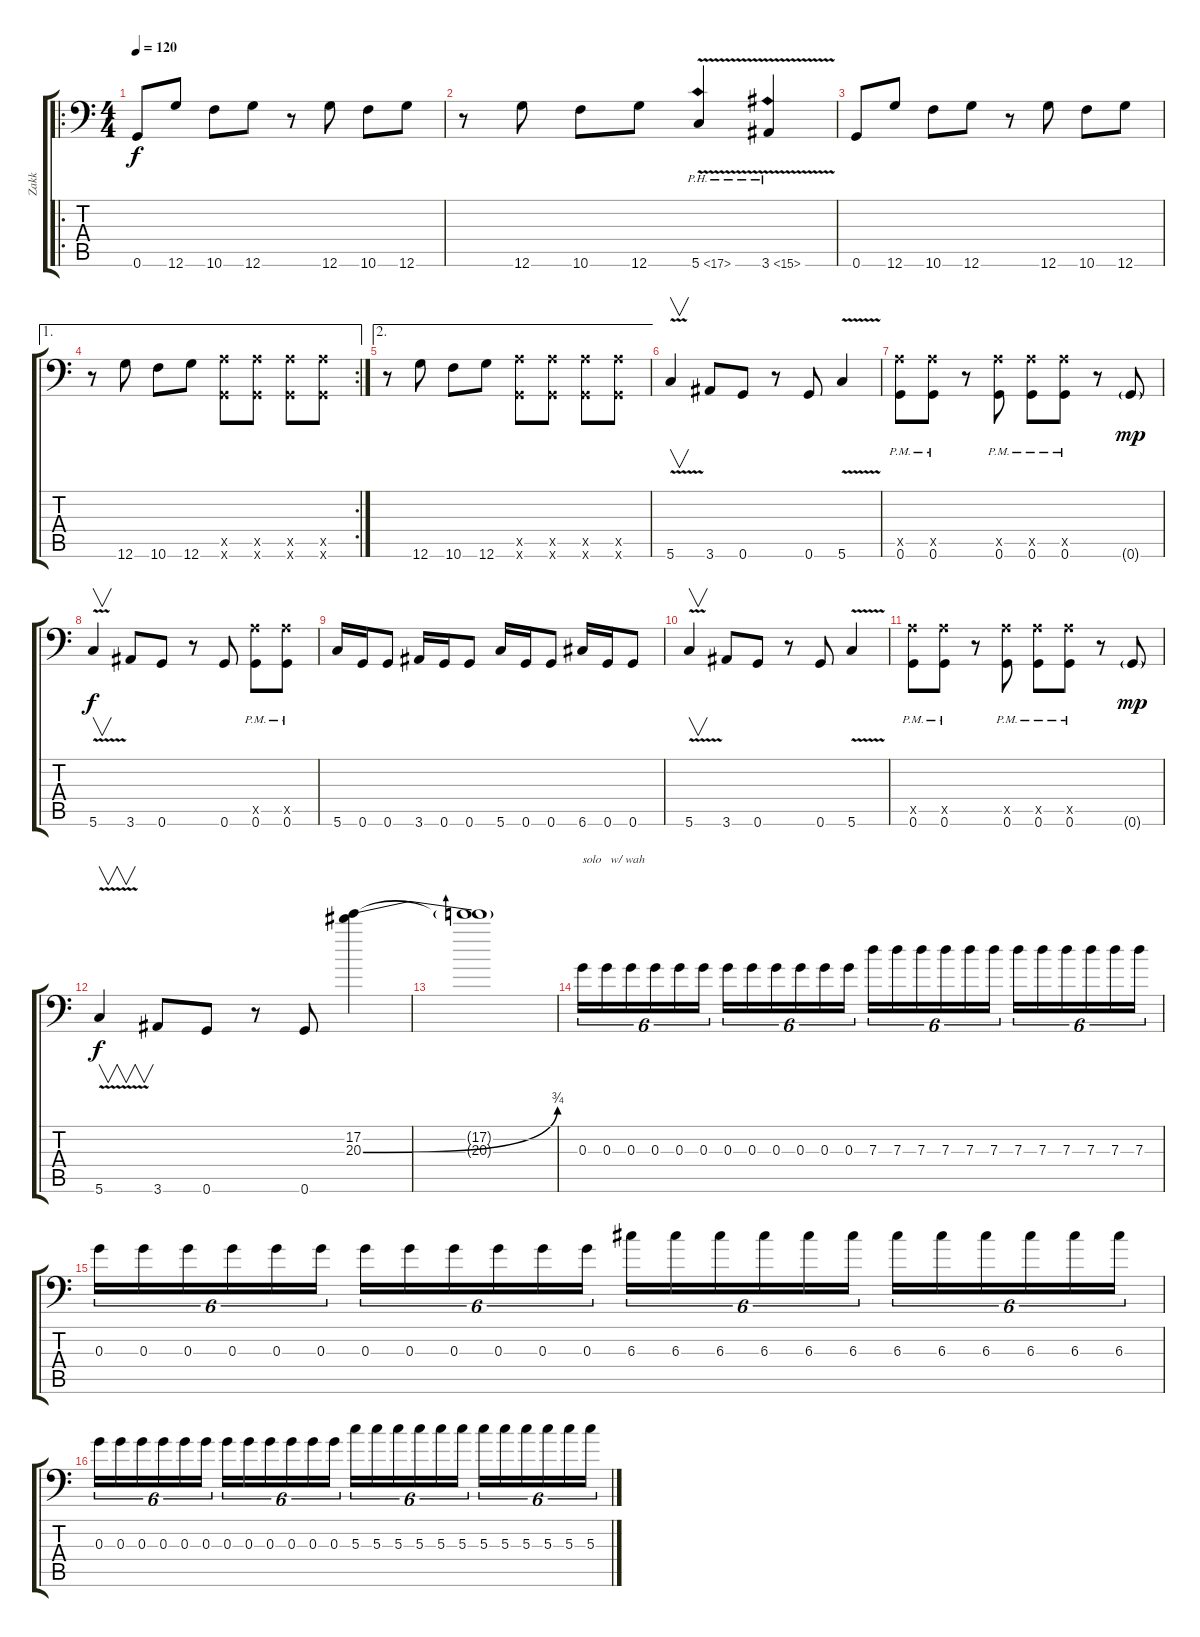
\track ("Zakk" "Zakk") {instrument overdrivenguitar}
\staff {score tabs}
\tuning (E4 B3 G3 D3 A2 G1) {hide}
\ro
\ts (4 4)
\tempo 120
\clef f4
\ks c
0.6.8{dy f} 12.6.8 10.6.8 12.6.8 r.8 12.6.8 10.6.8 12.6.8 |
r.8 12.6.8 10.6.8 12.6.8 5.6{ph 12 v}.4 3.6{ph 12 v}.4 |
0.6.8 12.6.8 10.6.8 12.6.8 r.8 12.6.8 10.6.8 12.6.8 |
\ae 1
\rc 2
r.8 12.6.8 10.6.8 12.6.8 (0.5{x} 0.6{x}).8 (0.5{x} 0.6{x}).8 (0.5{x} 0.6{x}).8 (0.5{x} 0.6{x}).8 |
\ae 2
r.8 12.6.8 10.6.8 12.6.8 (0.5{x} 0.6{x}).8 (0.5{x} 0.6{x}).8 (0.5{x} 0.6{x}).8 (0.5{x} 0.6{x}).8 |
5.6{v}.4{v} 3.6.8 0.6.8 r.8 0.6.8 5.6{v}.4 |
(0.5{x} 0.6{pm}).8 (0.5{x} 0.6{pm}).8 r.8 (0.5{x} 0.6{pm}).8 (0.5{x} 0.6{pm}).8 (0.5{x} 0.6{pm}).8 r.8 0.6{g}.8{dy mp} |
5.6{v}.4{v dy f} 3.6.8 0.6.8 r.8 0.6.8 (0.5{x} 0.6{pm}).8 (0.5{x} 0.6{pm}).8 |
5.6.16 0.6.16 0.6.8 3.6.16 0.6.16 0.6.8 5.6.16 0.6.16 0.6.8 6.6.16 0.6.16 0.6.8 |
5.6{v}.4{v} 3.6.8 0.6.8 r.8 0.6.8 5.6{v}.4 |
(0.5{x} 0.6{pm}).8 (0.5{x} 0.6{pm}).8 r.8 (0.5{x} 0.6{pm}).8 (0.5{x} 0.6{pm}).8 (0.5{x} 0.6{pm}).8 r.8 0.6{g}.8{dy mp} |
5.6{v}.4{v dy f} 3.6.8 0.6.8 r.8 0.6.8 (17.2 20.3{be (bend 0 0 60 3)}).4 |
(17.2{t} 20.3{t}).1 |
0.3.16{tu (6 4) txt "solo   w/ wah"} 0.3.16{tu (6 4)} 0.3.16{tu (6 4)} 0.3.16{tu (6 4)} 0.3.16{tu (6 4)} 0.3.16{tu (6 4)} 0.3.16{tu (6 4)} 0.3.16{tu (6 4)} 0.3.16{tu (6 4)} 0.3.16{tu (6 4)} 0.3.16{tu (6 4)} 0.3.16{tu (6 4)} 7.3.16{tu (6 4)} 7.3.16{tu (6 4)} 7.3.16{tu (6 4)} 7.3.16{tu (6 4)} 7.3.16{tu (6 4)} 7.3.16{tu (6 4)} 7.3.16{tu (6 4)} 7.3.16{tu (6 4)} 7.3.16{tu (6 4)} 7.3.16{tu (6 4)} 7.3.16{tu (6 4)} 7.3.16{tu (6 4)} |
0.3.16{tu (6 4)} 0.3.16{tu (6 4)} 0.3.16{tu (6 4)} 0.3.16{tu (6 4)} 0.3.16{tu (6 4)} 0.3.16{tu (6 4)} 0.3.16{tu (6 4)} 0.3.16{tu (6 4)} 0.3.16{tu (6 4)} 0.3.16{tu (6 4)} 0.3.16{tu (6 4)} 0.3.16{tu (6 4)} 6.3.16{tu (6 4)} 6.3.16{tu (6 4)} 6.3.16{tu (6 4)} 6.3.16{tu (6 4)} 6.3.16{tu (6 4)} 6.3.16{tu (6 4)} 6.3.16{tu (6 4)} 6.3.16{tu (6 4)} 6.3.16{tu (6 4)} 6.3.16{tu (6 4)} 6.3.16{tu (6 4)} 6.3.16{tu (6 4)} |
0.3.16{tu (6 4)} 0.3.16{tu (6 4)} 0.3.16{tu (6 4)} 0.3.16{tu (6 4)} 0.3.16{tu (6 4)} 0.3.16{tu (6 4)} 0.3.16{tu (6 4)} 0.3.16{tu (6 4)} 0.3.16{tu (6 4)} 0.3.16{tu (6 4)} 0.3.16{tu (6 4)} 0.3.16{tu (6 4)} 5.3.16{tu (6 4)} 5.3.16{tu (6 4)} 5.3.16{tu (6 4)} 5.3.16{tu (6 4)} 5.3.16{tu (6 4)} 5.3.16{tu (6 4)} 5.3.16{tu (6 4)} 5.3.16{tu (6 4)} 5.3.16{tu (6 4)} 5.3.16{tu (6 4)} 5.3.16{tu (6 4)} 5.3.16{tu (6 4)}
